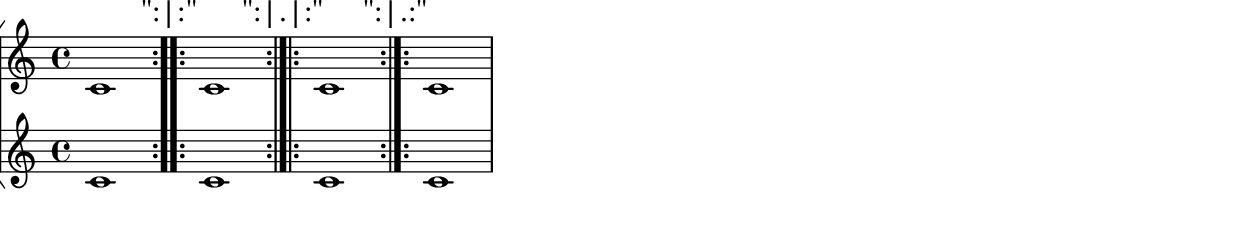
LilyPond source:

%% Generated by lilypond-book.py
%% Options: [exampleindent=10.16\mm,indent=0\mm,line-width=160\mm]
\include "lilypond-book-preamble.ly"


% ****************************************************************
% Start cut-&-pastable-section
% ****************************************************************



\paper {
  indent = 0\mm
  line-width = 160\mm
  % offset the left padding, also add 1mm as lilypond creates cropped
  % images with a little space on the right
  line-width = #(- line-width (* mm  3.000000) (* mm 1))
}

\layout {
  
}





% ****************************************************************
% ly snippet:
% ****************************************************************
\sourcefilename "/home/karlin/lilypond-git/input/regression/double-repeat.ly"
\sourcefileline 0
\version "2.19.21"

\header {
  texidoc = "Three types of double repeat bar line are supported."
}
\new StaffGroup <<
  \new Staff \relative {
    c'1
    \mark "\":|:\""
    \bar ":..:"
    c1
    \mark "\":|.|:\""
    \bar ":|.|:"
    c1
    \mark "\":|.:\""
    \bar ":|.:"
    c1
  }
  \new Staff \relative {
    \repeat unfold 4 { c'1 }
  }
>>



% ****************************************************************
% end ly snippet
% ****************************************************************
